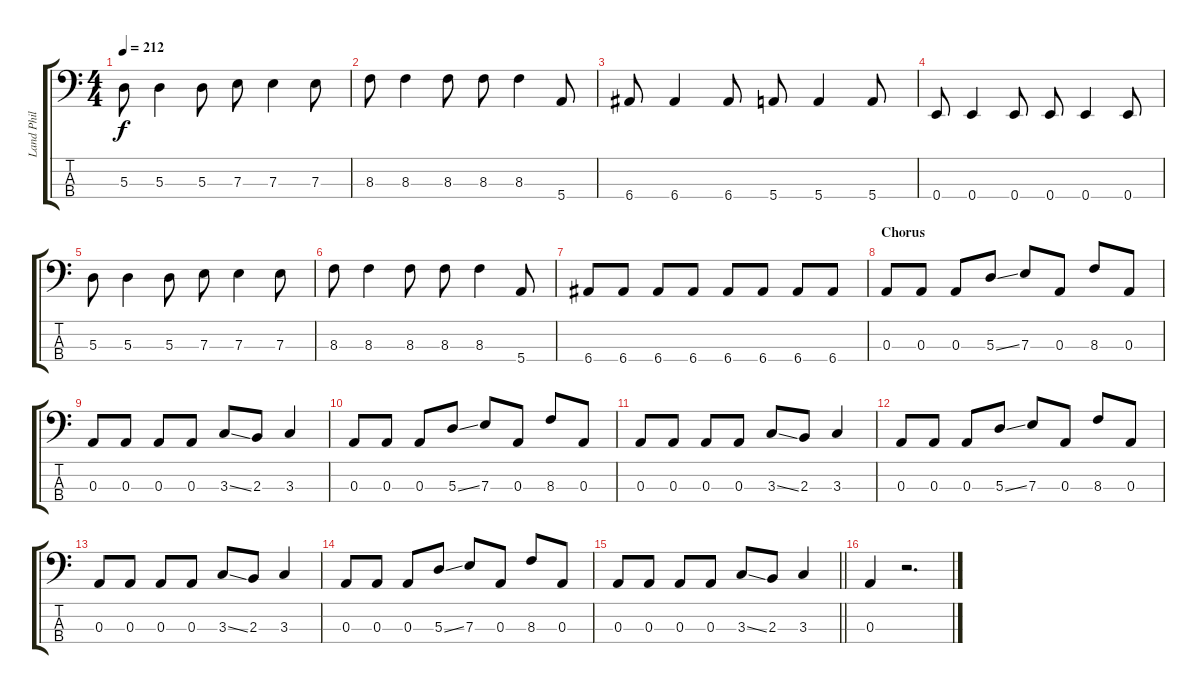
\track ("Land Phil" "Land Phil") {instrument electricbassfinger}
\staff {score tabs}
\tuning (G2 D2 A1 E1) {hide}
\ts (4 4)
\tempo 212
\clef f4
\ks c
5.3.8{dy f} 5.3.4 5.3.8 7.3.8 7.3.4 7.3.8 |
8.3.8 8.3.4 8.3.8 8.3.8 8.3.4 5.4.8 |
6.4.8 6.4.4 6.4.8 5.4.8 5.4.4 5.4.8 |
0.4.8 0.4.4 0.4.8 0.4.8 0.4.4 0.4.8 |
5.3.8 5.3.4 5.3.8 7.3.8 7.3.4 7.3.8 |
8.3.8 8.3.4 8.3.8 8.3.8 8.3.4 5.4.8 |
6.4.8 6.4.8 6.4.8 6.4.8 6.4.8 6.4.8 6.4.8 6.4.8 |
\section ("" "Chorus")
0.3.8 0.3.8 0.3.8 5.3{ss}.8 7.3.8 0.3.8 8.3.8 0.3.8 |
0.3.8 0.3.8 0.3.8 0.3.8 3.3{ss}.8 2.3.8 3.3.4 |
0.3.8 0.3.8 0.3.8 5.3{ss}.8 7.3.8 0.3.8 8.3.8 0.3.8 |
0.3.8 0.3.8 0.3.8 0.3.8 3.3{ss}.8 2.3.8 3.3.4 |
0.3.8 0.3.8 0.3.8 5.3{ss}.8 7.3.8 0.3.8 8.3.8 0.3.8 |
0.3.8 0.3.8 0.3.8 0.3.8 3.3{ss}.8 2.3.8 3.3.4 |
0.3.8 0.3.8 0.3.8 5.3{ss}.8 7.3.8 0.3.8 8.3.8 0.3.8 |
\barLineRight lightlight
0.3.8 0.3.8 0.3.8 0.3.8 3.3{ss}.8 2.3.8 3.3.4 |
0.3.4 r.2{d}
